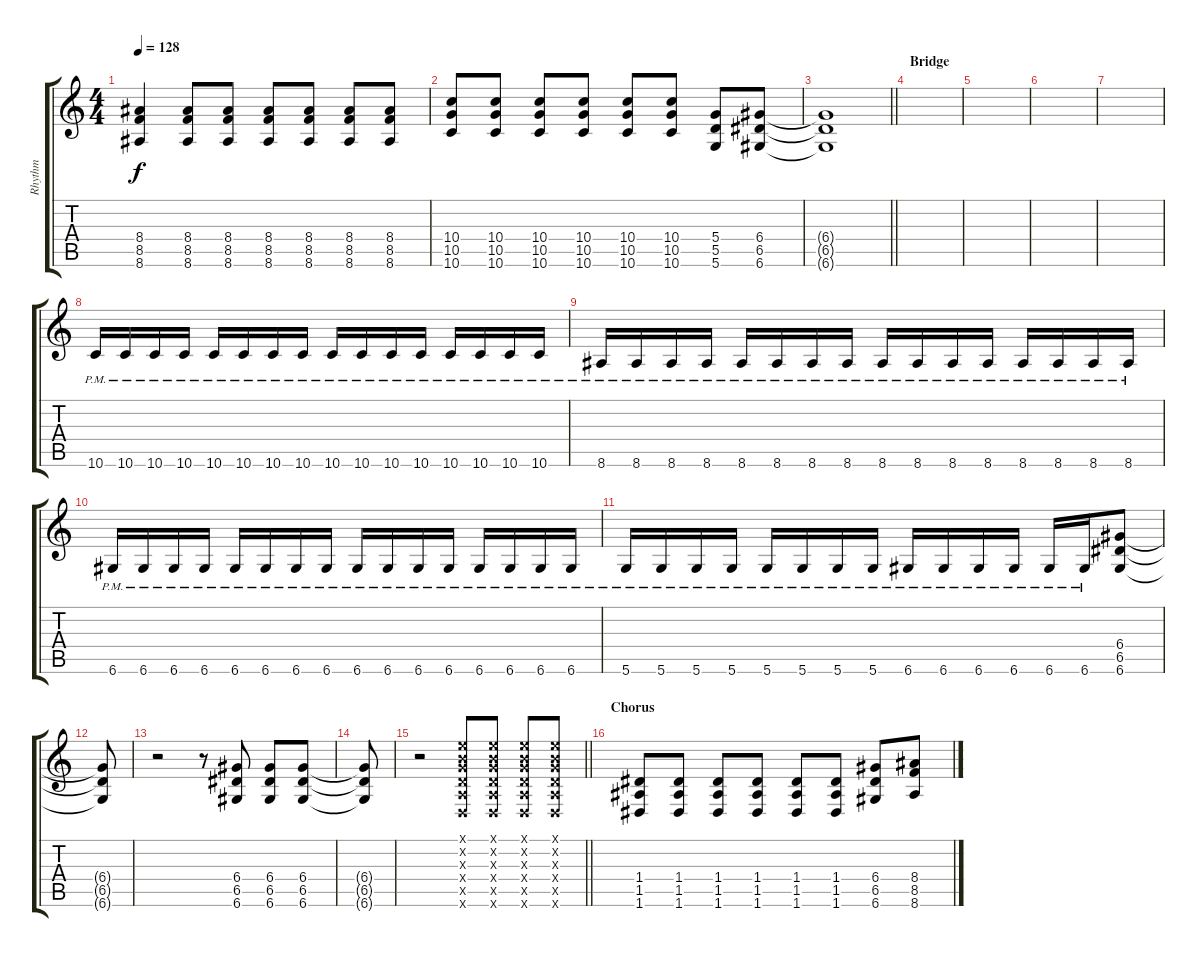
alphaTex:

\track ("Rhythm" "Rhythm") {instrument overdrivenguitar}
\staff {score tabs}
\tuning (E4 B3 G3 D3 A2 D2) {hide}
\ts (4 4)
\tempo 128
\clef g2
\ks c
(8.4{t} 8.5{t} 8.6{t}).4{dy f} (8.4 8.5 8.6).8 (8.4 8.5 8.6).8 (8.4 8.5 8.6).8 (8.4 8.5 8.6).8 (8.4 8.5 8.6).8 (8.4 8.5 8.6).8 |
(10.4 10.5 10.6).8 (10.4 10.5 10.6).8 (10.4 10.5 10.6).8 (10.4 10.5 10.6).8 (10.4 10.5 10.6).8 (10.4 10.5 10.6).8 (5.4 5.5 5.6).8 (6.4 6.5 6.6).8 |
\barLineRight lightlight
(6.4{t} 6.5{t} 6.6{t}).1 |
\section ("" "Bridge")
|
|
|
|
10.6{pm}.16 10.6{pm}.16 10.6{pm}.16 10.6{pm}.16 10.6{pm}.16 10.6{pm}.16 10.6{pm}.16 10.6{pm}.16 10.6{pm}.16 10.6{pm}.16 10.6{pm}.16 10.6{pm}.16 10.6{pm}.16 10.6{pm}.16 10.6{pm}.16 10.6{pm}.16 |
8.6{pm}.16 8.6{pm}.16 8.6{pm}.16 8.6{pm}.16 8.6{pm}.16 8.6{pm}.16 8.6{pm}.16 8.6{pm}.16 8.6{pm}.16 8.6{pm}.16 8.6{pm}.16 8.6{pm}.16 8.6{pm}.16 8.6{pm}.16 8.6{pm}.16 8.6{pm}.16 |
6.6{pm}.16 6.6{pm}.16 6.6{pm}.16 6.6{pm}.16 6.6{pm}.16 6.6{pm}.16 6.6{pm}.16 6.6{pm}.16 6.6{pm}.16 6.6{pm}.16 6.6{pm}.16 6.6{pm}.16 6.6{pm}.16 6.6{pm}.16 6.6{pm}.16 6.6{pm}.16 |
5.6{pm}.16 5.6{pm}.16 5.6{pm}.16 5.6{pm}.16 5.6{pm}.16 5.6{pm}.16 5.6{pm}.16 5.6{pm}.16 6.6{pm}.16 6.6{pm}.16 6.6{pm}.16 6.6{pm}.16 6.6{pm}.16 6.6{pm}.16 (6.4 6.5 6.6).8 |
(6.4{t} 6.5{t} 6.6{t}).8 |
r.2 r.8 (6.4 6.5 6.6).8 (6.4 6.5 6.6).8 (6.4 6.5 6.6).8 |
(6.4{t} 6.5{t} 6.6{t}).8 |
\barLineRight lightlight
r.2 (0.1{x} 0.2{x} 0.3{x} 0.4{x} 0.5{x} 0.6{x}).8 (0.1{x} 0.2{x} 0.3{x} 0.4{x} 0.5{x} 0.6{x}).8 (0.1{x} 0.2{x} 0.3{x} 0.4{x} 0.5{x} 0.6{x}).8 (0.1{x} 0.2{x} 0.3{x} 0.4{x} 0.5{x} 0.6{x}).8 |
\section ("" "Chorus")
(1.4 1.5 1.6).8 (1.4 1.5 1.6).8 (1.4 1.5 1.6).8 (1.4 1.5 1.6).8 (1.4 1.5 1.6).8 (1.4 1.5 1.6).8 (6.4 6.5 6.6).8 (8.4 8.5 8.6).8
